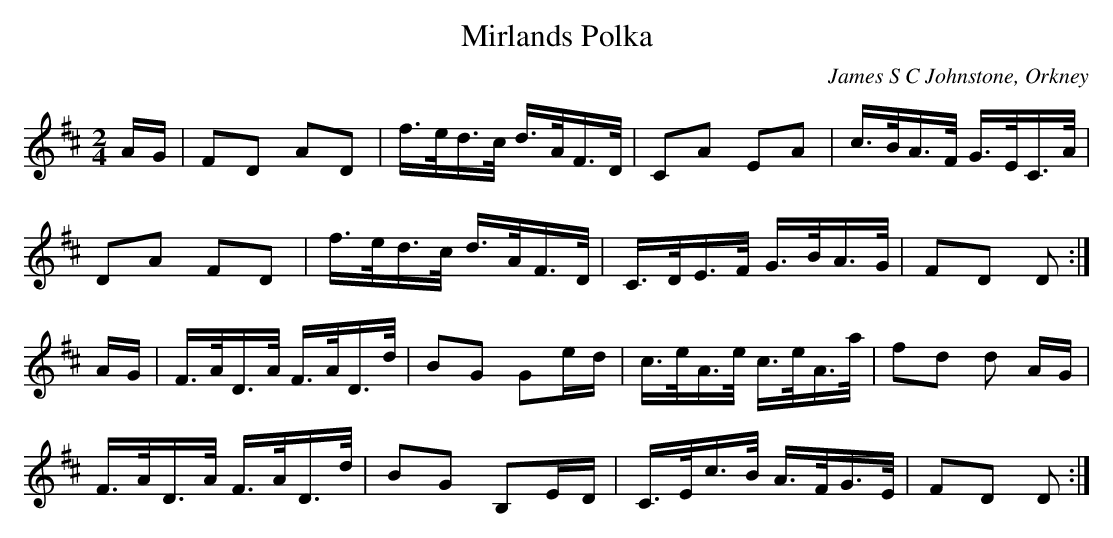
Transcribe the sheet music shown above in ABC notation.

X:1
T:Mirlands Polka
C:James S C Johnstone, Orkney
M:2/4
L:1/16
K:D
AG | F2D2 A2D2 | f>ed>c d>AF>D | C2A2 E2A2 | c>BA>F G>EC>A  |
     D2A2 F2D2 | f>ed>c d>AF>D | C>DE>F G>BA>G | F2D2 D2   :|
AG | F>AD>A F>AD>d | B2G2 G2ed | c>eA>e c>eA>a | f2d2 d2 AG |
     F>AD>A F>AD>d | B2G2 B,2ED | C>Ec>B A>FG>E | F2D2 D2 :|]
